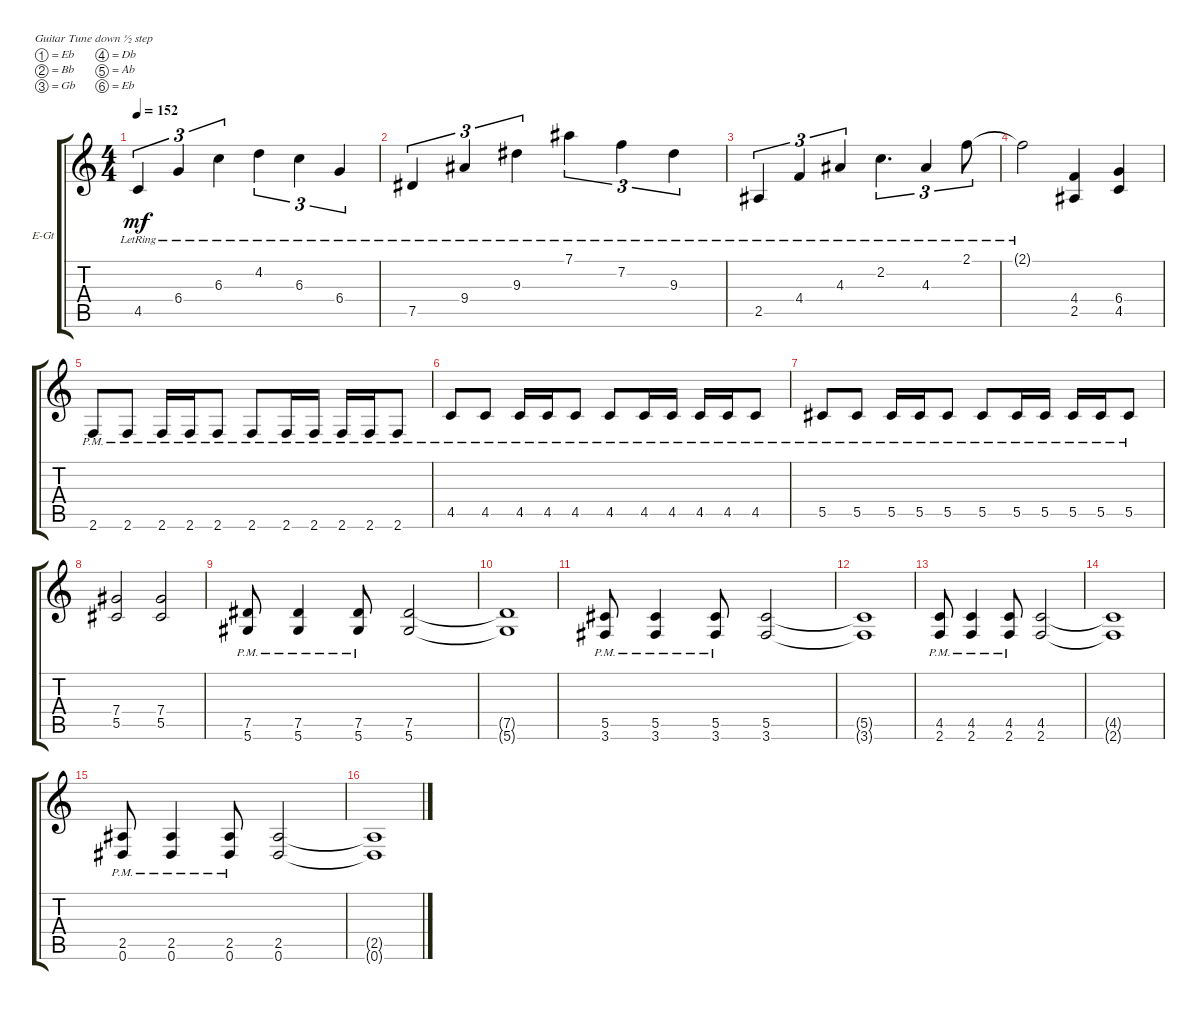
\bracketExtendMode groupsimilarinstruments
\firstSystemTrackNameOrientation horizontal
\otherSystemsTrackNameOrientation horizontal
\track ("Rhythm" "E-Gt") {instrument distortionguitar}
\staff {score tabs}
\tuning (Eb4 Bb3 Gb3 Db3 Ab2 Eb2)
\ts (4 4)
\tempo 152
\clef g2
\ks c
4.5{lr}.4{tu (3 2) dy mf} 6.4{lr}.4{tu (3 2)} 6.3{lr}.4{tu (3 2)} 4.2{lr}.4{tu (3 2)} 6.3{lr}.4{tu (3 2)} 6.4{lr}.4{tu (3 2)} |
7.5{lr}.4{tu (3 2)} 9.4{lr}.4{tu (3 2)} 9.3{lr}.4{tu (3 2)} 7.1{lr}.4{tu (3 2)} 7.2{lr}.4{tu (3 2)} 9.3{lr}.4{tu (3 2)} |
2.5{lr}.4{tu (3 2)} 4.4{lr}.4{tu (3 2)} 4.3{lr}.4{tu (3 2)} 2.2{lr}.4{d tu (3 2)} 4.3{lr}.4{tu (3 2)} 2.1{lr}.8{tu (3 2)} |
2.1{lr t}.2 (2.5 4.4).4 (4.5 6.4).4 |
2.6{pm}.8 2.6{pm}.8 2.6{pm}.16 2.6{pm}.16 2.6{pm}.8 2.6{pm}.8 2.6{pm}.16 2.6{pm}.16 2.6{pm}.16 2.6{pm}.16 2.6{pm}.8 |
4.5{pm}.8 4.5{pm}.8 4.5{pm}.16 4.5{pm}.16 4.5{pm}.8 4.5{pm}.8 4.5{pm}.16 4.5{pm}.16 4.5{pm}.16 4.5{pm}.16 4.5{pm}.8 |
5.5{pm}.8 5.5{pm}.8 5.5{pm}.16 5.5{pm}.16 5.5{pm}.8 5.5{pm}.8 5.5{pm}.16 5.5{pm}.16 5.5{pm}.16 5.5{pm}.16 5.5{pm}.8 |
(5.5 7.4).2 (5.5 7.4).2 |
(5.6{pm} 7.5{pm}).8 (5.6{pm} 7.5{pm}).4 (5.6{pm} 7.5{pm}).8 (5.6 7.5).2 |
(5.6{t} 7.5{t}).1 |
(3.6{pm} 5.5{pm}).8 (3.6{pm} 5.5{pm}).4 (3.6{pm} 5.5{pm}).8 (3.6 5.5).2 |
(3.6{t} 5.5{t}).1 |
(2.6{pm} 4.5{pm}).8 (2.6{pm} 4.5{pm}).4 (2.6{pm} 4.5{pm}).8 (2.6 4.5).2 |
(2.6{t} 4.5{t}).1 |
(0.6{pm} 2.5{pm}).8 (0.6{pm} 2.5{pm}).4 (0.6{pm} 2.5{pm}).8 (0.6 2.5).2 |
(0.6{t} 2.5{t}).1
